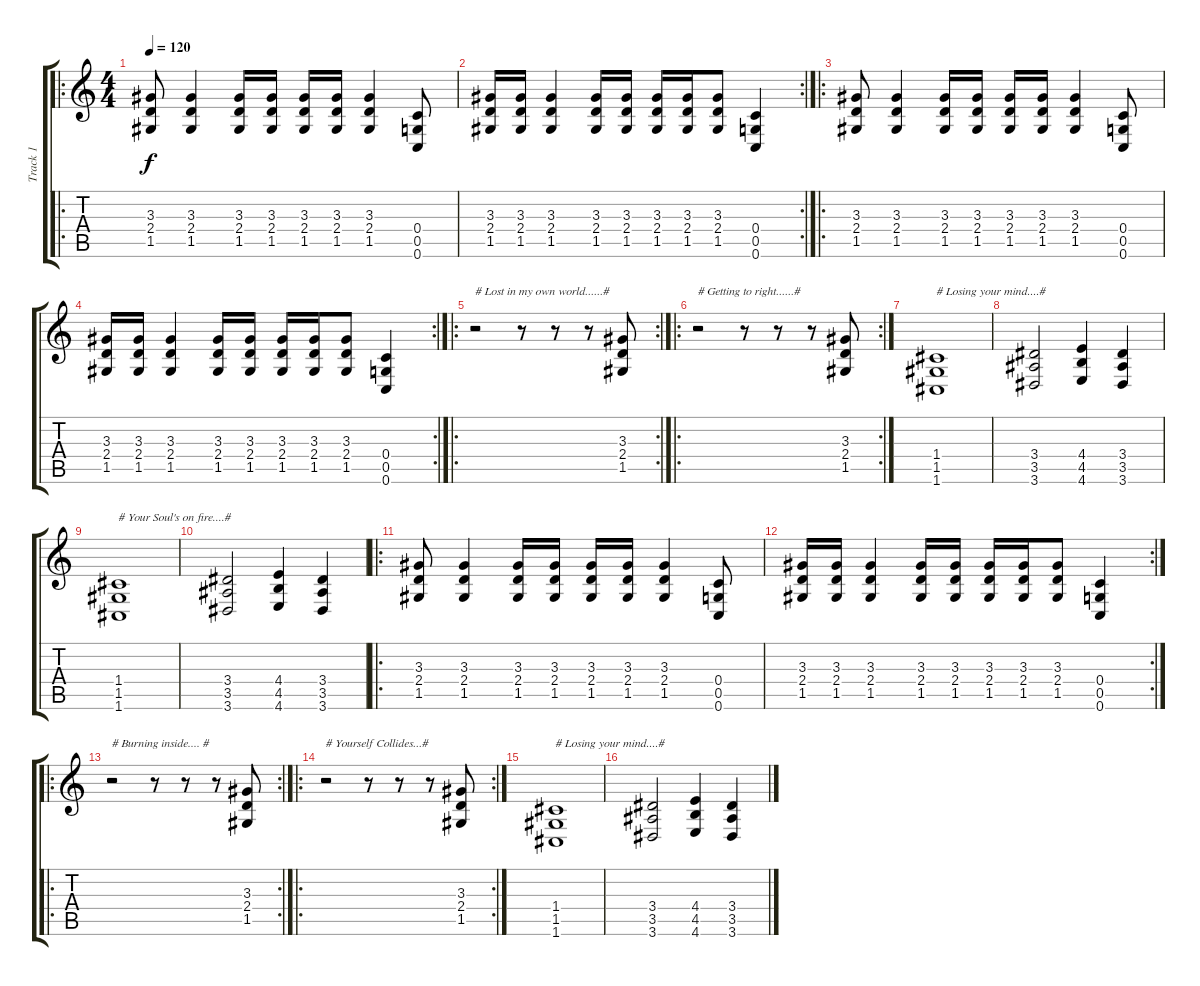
\track ("Track 1" "Track 1") {instrument distortionguitar}
\staff {score tabs}
\tuning (D4 A3 F3 C3 G2 C2) {hide}
\ro
\ts (4 4)
\tempo 120
\clef g2
\ks c
(3.3 2.4 1.5).8{dy f instrument distortionguitar} (3.3 2.4 1.5).4 (3.3 2.4 1.5).16 (3.3 2.4 1.5).16 (3.3 2.4 1.5).16 (3.3 2.4 1.5).16 (3.3 2.4 1.5).4 (0.4 0.5 0.6).8 |
\rc 2
(3.3 2.4 1.5).16 (3.3 2.4 1.5).16 (3.3 2.4 1.5).4 (3.3 2.4 1.5).16 (3.3 2.4 1.5).16 (3.3 2.4 1.5).16 (3.3 2.4 1.5).16 (3.3 2.4 1.5).8 (0.4 0.5 0.6).4 |
\ro
(3.3 2.4 1.5).8 (3.3 2.4 1.5).4 (3.3 2.4 1.5).16 (3.3 2.4 1.5).16 (3.3 2.4 1.5).16 (3.3 2.4 1.5).16 (3.3 2.4 1.5).4 (0.4 0.5 0.6).8 |
\rc 2
(3.3 2.4 1.5).16 (3.3 2.4 1.5).16 (3.3 2.4 1.5).4 (3.3 2.4 1.5).16 (3.3 2.4 1.5).16 (3.3 2.4 1.5).16 (3.3 2.4 1.5).16 (3.3 2.4 1.5).8 (0.4 0.5 0.6).4 |
\ro
\rc 2
r.2{txt "# Lost in my own world......#"} r.8 r.8 r.8 (3.3 2.4 1.5).8 |
\ro
\rc 2
r.2{txt "# Getting to right......#"} r.8 r.8 r.8 (3.3 2.4 1.5).8 |
(1.4 1.5 1.6).1{txt "# Losing your mind....#"} |
(3.4 3.5 3.6).2 (4.4 4.5 4.6).4 (3.4 3.5 3.6).4 |
(1.4 1.5 1.6).1{txt "# Your Soul's on fire....#"} |
(3.4 3.5 3.6).2 (4.4 4.5 4.6).4 (3.4 3.5 3.6).4 |
\ro
(3.3 2.4 1.5).8 (3.3 2.4 1.5).4 (3.3 2.4 1.5).16 (3.3 2.4 1.5).16 (3.3 2.4 1.5).16 (3.3 2.4 1.5).16 (3.3 2.4 1.5).4 (0.4 0.5 0.6).8 |
\rc 2
(3.3 2.4 1.5).16 (3.3 2.4 1.5).16 (3.3 2.4 1.5).4 (3.3 2.4 1.5).16 (3.3 2.4 1.5).16 (3.3 2.4 1.5).16 (3.3 2.4 1.5).16 (3.3 2.4 1.5).8 (0.4 0.5 0.6).4 |
\ro
\rc 2
r.2{txt "# Burning inside.... # "} r.8 r.8 r.8 (3.3 2.4 1.5).8 |
\ro
\rc 2
r.2{txt "# Yourself Collides...#"} r.8 r.8 r.8 (3.3 2.4 1.5).8 |
(1.4 1.5 1.6).1{txt "# Losing your mind....#"} |
(3.4 3.5 3.6).2 (4.4 4.5 4.6).4 (3.4 3.5 3.6).4
